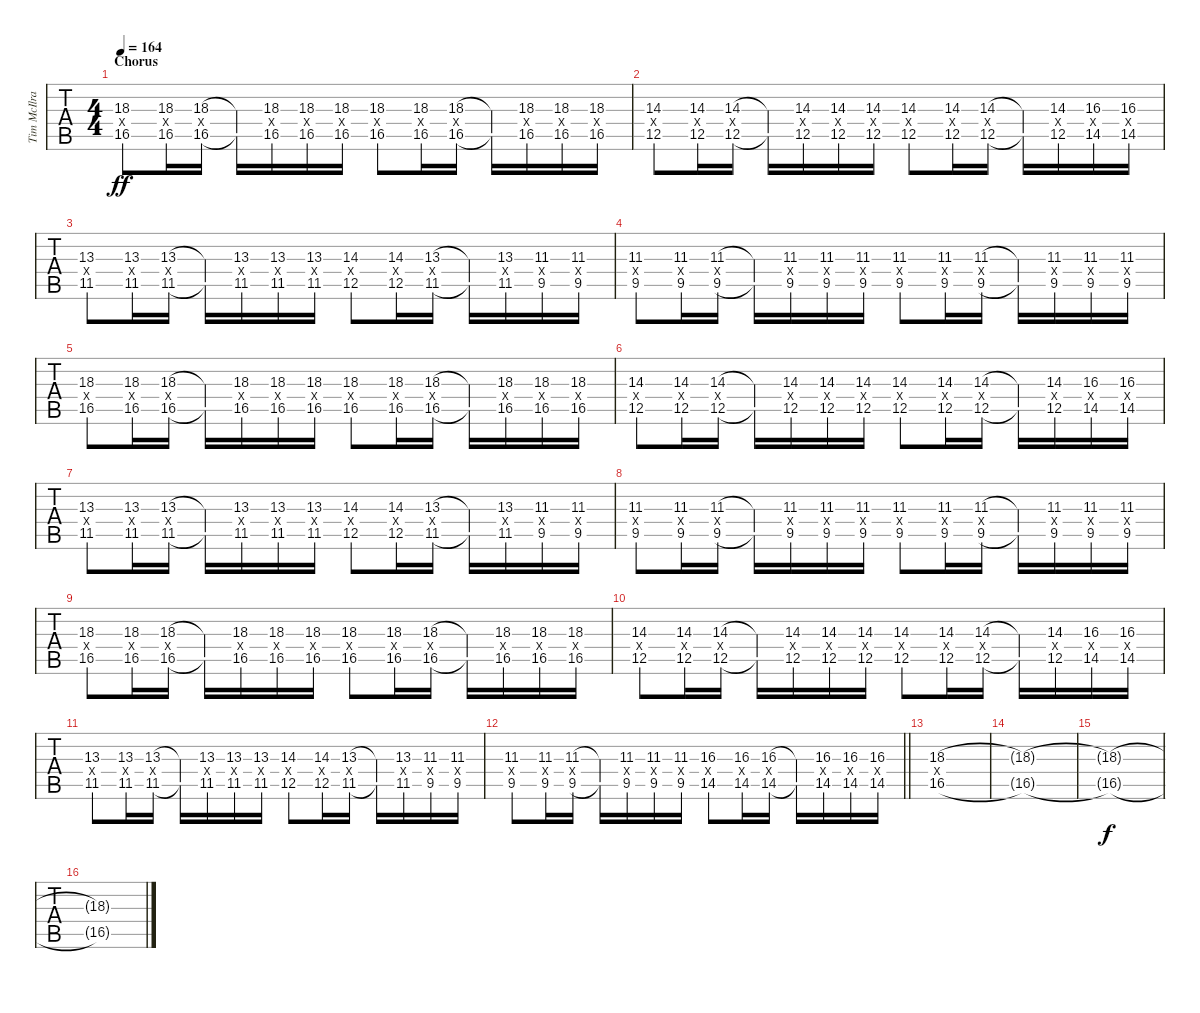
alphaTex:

\track ("Tim McIlrath - Guitar" "Tim McIlra") {instrument distortionguitar}
\staff {tabs}
\tuning (Eb4 Bb3 Gb3 Db3 Ab2 Eb2) {hide}
\ts (4 4)
\section ("" "Chorus")
\tempo 164
\clef g2
\ks eb
(18.3 16.4{x} 16.5).8{dy ff} (18.3 16.4{x} 16.5).16 (18.3 16.4{x} 16.5).16 (18.3{t} 16.5{t}).16 (18.3 16.4{x} 16.5).16 (18.3 16.4{x} 16.5).16 (18.3 16.4{x} 16.5).16 (18.3 16.4{x} 16.5).8 (18.3 16.4{x} 16.5).16 (18.3 16.4{x} 16.5).16 (18.3{t} 16.5{t}).16 (18.3 16.4{x} 16.5).16 (18.3 16.4{x} 16.5).16 (18.3 16.4{x} 16.5).16 |
(14.3 12.4{x} 12.5).8 (14.3 12.4{x} 12.5).16 (14.3 12.4{x} 12.5).16 (14.3{t} 12.5{t}).16 (14.3 12.4{x} 12.5).16 (14.3 12.4{x} 12.5).16 (14.3 12.4{x} 12.5).16 (14.3 12.4{x} 12.5).8 (14.3 12.4{x} 12.5).16 (14.3 12.4{x} 12.5).16 (14.3{t} 12.5{t}).16 (14.3 12.4{x} 12.5).16 (16.3 14.4{x} 14.5).16 (16.3 14.4{x} 14.5).16 |
(13.3 11.4{x} 11.5).8 (13.3 11.4{x} 11.5).16 (13.3 11.4{x} 11.5).16 (13.3{t} 11.5{t}).16 (13.3 11.4{x} 11.5).16 (13.3 11.4{x} 11.5).16 (13.3 11.4{x} 11.5).16 (14.3 12.4{x} 12.5).8 (14.3 12.4{x} 12.5).16 (13.3 11.4{x} 11.5).16 (13.3{t} 11.5{t}).16 (13.3 11.4{x} 11.5).16 (11.3 9.4{x} 9.5).16 (11.3 9.4{x} 9.5).16 |
(11.3 9.4{x} 9.5).8 (11.3 9.4{x} 9.5).16 (11.3 9.4{x} 9.5).16 (11.3{t} 9.5{t}).16 (11.3 9.4{x} 9.5).16 (11.3 9.4{x} 9.5).16 (11.3 9.4{x} 9.5).16 (11.3 9.4{x} 9.5).8 (11.3 9.4{x} 9.5).16 (11.3 9.4{x} 9.5).16 (11.3{t} 9.5{t}).16 (11.3 9.4{x} 9.5).16 (11.3 9.4{x} 9.5).16 (11.3 9.4{x} 9.5).16 |
(18.3 16.4{x} 16.5).8 (18.3 16.4{x} 16.5).16 (18.3 16.4{x} 16.5).16 (18.3{t} 16.5{t}).16 (18.3 16.4{x} 16.5).16 (18.3 16.4{x} 16.5).16 (18.3 16.4{x} 16.5).16 (18.3 16.4{x} 16.5).8 (18.3 16.4{x} 16.5).16 (18.3 16.4{x} 16.5).16 (18.3{t} 16.5{t}).16 (18.3 16.4{x} 16.5).16 (18.3 16.4{x} 16.5).16 (18.3 16.4{x} 16.5).16 |
(14.3 12.4{x} 12.5).8 (14.3 12.4{x} 12.5).16 (14.3 12.4{x} 12.5).16 (14.3{t} 12.5{t}).16 (14.3 12.4{x} 12.5).16 (14.3 12.4{x} 12.5).16 (14.3 12.4{x} 12.5).16 (14.3 12.4{x} 12.5).8 (14.3 12.4{x} 12.5).16 (14.3 12.4{x} 12.5).16 (14.3{t} 12.5{t}).16 (14.3 12.4{x} 12.5).16 (16.3 14.4{x} 14.5).16 (16.3 14.4{x} 14.5).16 |
(13.3 11.4{x} 11.5).8 (13.3 11.4{x} 11.5).16 (13.3 11.4{x} 11.5).16 (13.3{t} 11.5{t}).16 (13.3 11.4{x} 11.5).16 (13.3 11.4{x} 11.5).16 (13.3 11.4{x} 11.5).16 (14.3 12.4{x} 12.5).8 (14.3 12.4{x} 12.5).16 (13.3 11.4{x} 11.5).16 (13.3{t} 11.5{t}).16 (13.3 11.4{x} 11.5).16 (11.3 9.4{x} 9.5).16 (11.3 9.4{x} 9.5).16 |
(11.3 9.4{x} 9.5).8 (11.3 9.4{x} 9.5).16 (11.3 9.4{x} 9.5).16 (11.3{t} 9.5{t}).16 (11.3 9.4{x} 9.5).16 (11.3 9.4{x} 9.5).16 (11.3 9.4{x} 9.5).16 (11.3 9.4{x} 9.5).8 (11.3 9.4{x} 9.5).16 (11.3 9.4{x} 9.5).16 (11.3{t} 9.5{t}).16 (11.3 9.4{x} 9.5).16 (11.3 9.4{x} 9.5).16 (11.3 9.4{x} 9.5).16 |
(18.3 16.4{x} 16.5).8 (18.3 16.4{x} 16.5).16 (18.3 16.4{x} 16.5).16 (18.3{t} 16.5{t}).16 (18.3 16.4{x} 16.5).16 (18.3 16.4{x} 16.5).16 (18.3 16.4{x} 16.5).16 (18.3 16.4{x} 16.5).8 (18.3 16.4{x} 16.5).16 (18.3 16.4{x} 16.5).16 (18.3{t} 16.5{t}).16 (18.3 16.4{x} 16.5).16 (18.3 16.4{x} 16.5).16 (18.3 16.4{x} 16.5).16 |
(14.3 12.4{x} 12.5).8 (14.3 12.4{x} 12.5).16 (14.3 12.4{x} 12.5).16 (14.3{t} 12.5{t}).16 (14.3 12.4{x} 12.5).16 (14.3 12.4{x} 12.5).16 (14.3 12.4{x} 12.5).16 (14.3 12.4{x} 12.5).8 (14.3 12.4{x} 12.5).16 (14.3 12.4{x} 12.5).16 (14.3{t} 12.5{t}).16 (14.3 12.4{x} 12.5).16 (16.3 14.4{x} 14.5).16 (16.3 14.4{x} 14.5).16 |
(13.3 11.4{x} 11.5).8 (13.3 11.4{x} 11.5).16 (13.3 11.4{x} 11.5).16 (13.3{t} 11.5{t}).16 (13.3 11.4{x} 11.5).16 (13.3 11.4{x} 11.5).16 (13.3 11.4{x} 11.5).16 (14.3 12.4{x} 12.5).8 (14.3 12.4{x} 12.5).16 (13.3 11.4{x} 11.5).16 (13.3{t} 11.5{t}).16 (13.3 11.4{x} 11.5).16 (11.3 9.4{x} 9.5).16 (11.3 9.4{x} 9.5).16 |
\barLineRight lightlight
(11.3 9.4{x} 9.5).8 (11.3 9.4{x} 9.5).16 (11.3 9.4{x} 9.5).16 (11.3{t} 9.5{t}).16 (11.3 9.4{x} 9.5).16 (11.3 9.4{x} 9.5).16 (11.3 9.4{x} 9.5).16 (16.3 14.4{x} 14.5).8 (16.3 14.4{x} 14.5).16 (16.3 14.4{x} 14.5).16 (16.3{t} 14.5{t}).16 (16.3 14.4{x} 14.5).16 (16.3 14.4{x} 14.5).16 (16.3 14.4{x} 14.5).16 |
(18.3 16.4{x} 16.5).1 |
(18.3{t} 16.5{t}).1 |
(18.3{t} 16.5{t}).1{dy f} |
(18.3{t} 16.5{t}).1
